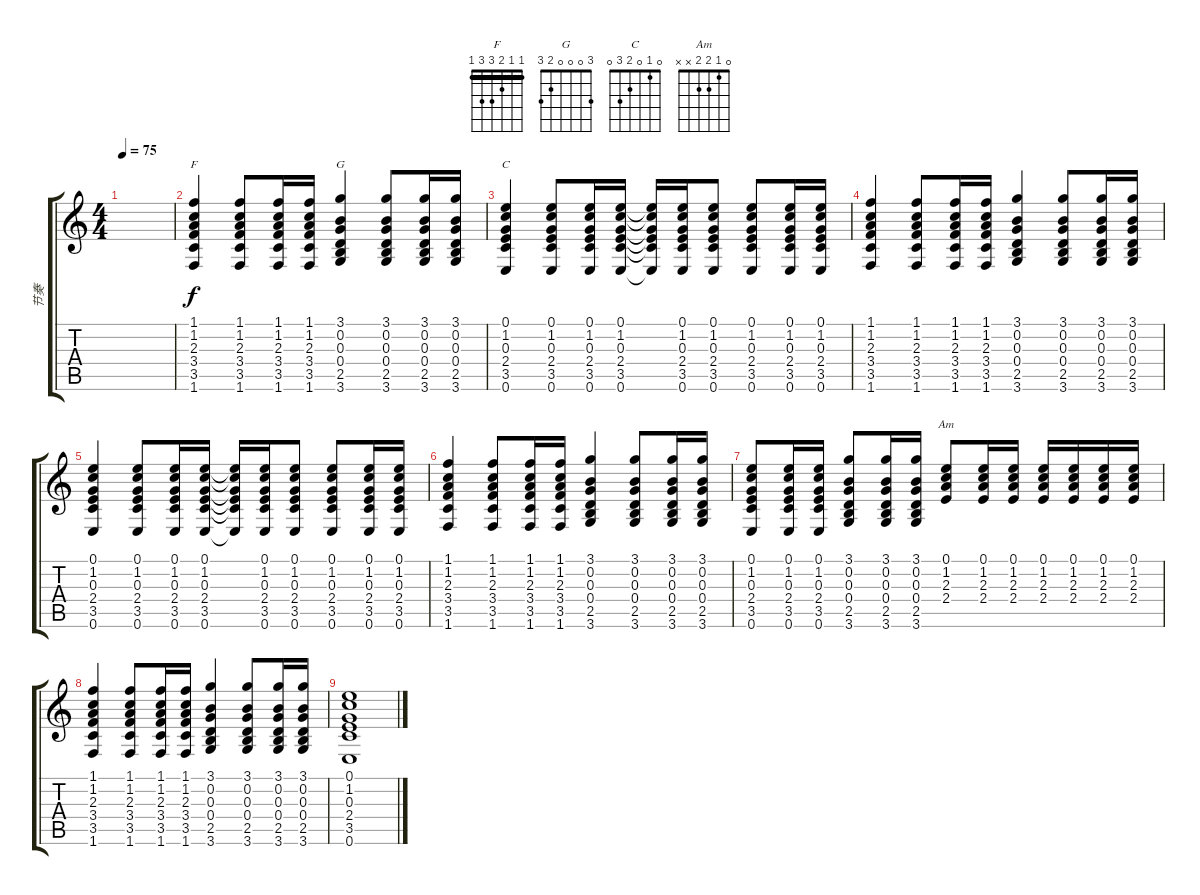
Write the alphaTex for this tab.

\track ("节奏" "节奏") {instrument electricguitarjazz}
\staff {score tabs}
\tuning (E4 B3 G3 D3 A2 E2) {hide}
\chord ("F" 1 1 2 3 3 1) {barre 1}
\chord ("G" 3 0 0 0 2 3)
\chord ("C" 0 1 0 2 3 0)
\chord ("Am" 0 1 2 2 x x)
\ts (4 4)
\tempo 75
\clef g2
\ks c
|
(1.1 1.2 2.3 3.4 3.5 1.6).4{ch "F"} (1.1 1.2 2.3 3.4 3.5 1.6).8 (1.1 1.2 2.3 3.4 3.5 1.6).16 (1.1 1.2 2.3 3.4 3.5 1.6).16 (3.1 0.2 0.3 0.4 2.5 3.6).4{ch "G"} (3.1 0.2 0.3 0.4 2.5 3.6).8 (3.1 0.2 0.3 0.4 2.5 3.6).16 (3.1 0.2 0.3 0.4 2.5 3.6).16 |
(0.1 1.2 0.3 2.4 3.5 0.6).4{ch "C"} (0.1 1.2 0.3 2.4 3.5 0.6).8 (0.1 1.2 0.3 2.4 3.5 0.6).16 (0.1 1.2 0.3 2.4 3.5 0.6).16 (0.1{t} 1.2{t} 0.3{t} 2.4{t} 3.5{t} 0.6{t}).16 (0.1 1.2 0.3 2.4 3.5 0.6).16 (0.1 1.2 0.3 2.4 3.5 0.6).8 (0.1 1.2 0.3 2.4 3.5 0.6).8 (0.1 1.2 0.3 2.4 3.5 0.6).16 (0.1 1.2 0.3 2.4 3.5 0.6).16 |
(1.1 1.2 2.3 3.4 3.5 1.6).4 (1.1 1.2 2.3 3.4 3.5 1.6).8 (1.1 1.2 2.3 3.4 3.5 1.6).16 (1.1 1.2 2.3 3.4 3.5 1.6).16 (3.1 0.2 0.3 0.4 2.5 3.6).4 (3.1 0.2 0.3 0.4 2.5 3.6).8 (3.1 0.2 0.3 0.4 2.5 3.6).16 (3.1 0.2 0.3 0.4 2.5 3.6).16 |
(0.1 1.2 0.3 2.4 3.5 0.6).4 (0.1 1.2 0.3 2.4 3.5 0.6).8 (0.1 1.2 0.3 2.4 3.5 0.6).16 (0.1 1.2 0.3 2.4 3.5 0.6).16 (0.1{t} 1.2{t} 0.3{t} 2.4{t} 3.5{t} 0.6{t}).16 (0.1 1.2 0.3 2.4 3.5 0.6).16 (0.1 1.2 0.3 2.4 3.5 0.6).8 (0.1 1.2 0.3 2.4 3.5 0.6).8 (0.1 1.2 0.3 2.4 3.5 0.6).16 (0.1 1.2 0.3 2.4 3.5 0.6).16 |
(1.1 1.2 2.3 3.4 3.5 1.6).4 (1.1 1.2 2.3 3.4 3.5 1.6).8 (1.1 1.2 2.3 3.4 3.5 1.6).16 (1.1 1.2 2.3 3.4 3.5 1.6).16 (3.1 0.2 0.3 0.4 2.5 3.6).4 (3.1 0.2 0.3 0.4 2.5 3.6).8 (3.1 0.2 0.3 0.4 2.5 3.6).16 (3.1 0.2 0.3 0.4 2.5 3.6).16 |
(0.1 1.2 0.3 2.4 3.5 0.6).8 (0.1 1.2 0.3 2.4 3.5 0.6).16 (0.1 1.2 0.3 2.4 3.5 0.6).16 (3.1 0.2 0.3 0.4 2.5 3.6).8 (3.1 0.2 0.3 0.4 2.5 3.6).16 (3.1 0.2 0.3 0.4 2.5 3.6).16 (0.1 1.2 2.3 2.4).8{ch "Am"} (0.1 1.2 2.3 2.4).16 (0.1 1.2 2.3 2.4).16 (0.1 1.2 2.3 2.4).16 (0.1 1.2 2.3 2.4).16 (0.1 1.2 2.3 2.4).16 (0.1 1.2 2.3 2.4).16 |
(1.1 1.2 2.3 3.4 3.5 1.6).4 (1.1 1.2 2.3 3.4 3.5 1.6).8 (1.1 1.2 2.3 3.4 3.5 1.6).16 (1.1 1.2 2.3 3.4 3.5 1.6).16 (3.1 0.2 0.3 0.4 2.5 3.6).4 (3.1 0.2 0.3 0.4 2.5 3.6).8 (3.1 0.2 0.3 0.4 2.5 3.6).16 (3.1 0.2 0.3 0.4 2.5 3.6).16 |
(0.1 1.2 0.3 2.4 3.5 0.6).1
